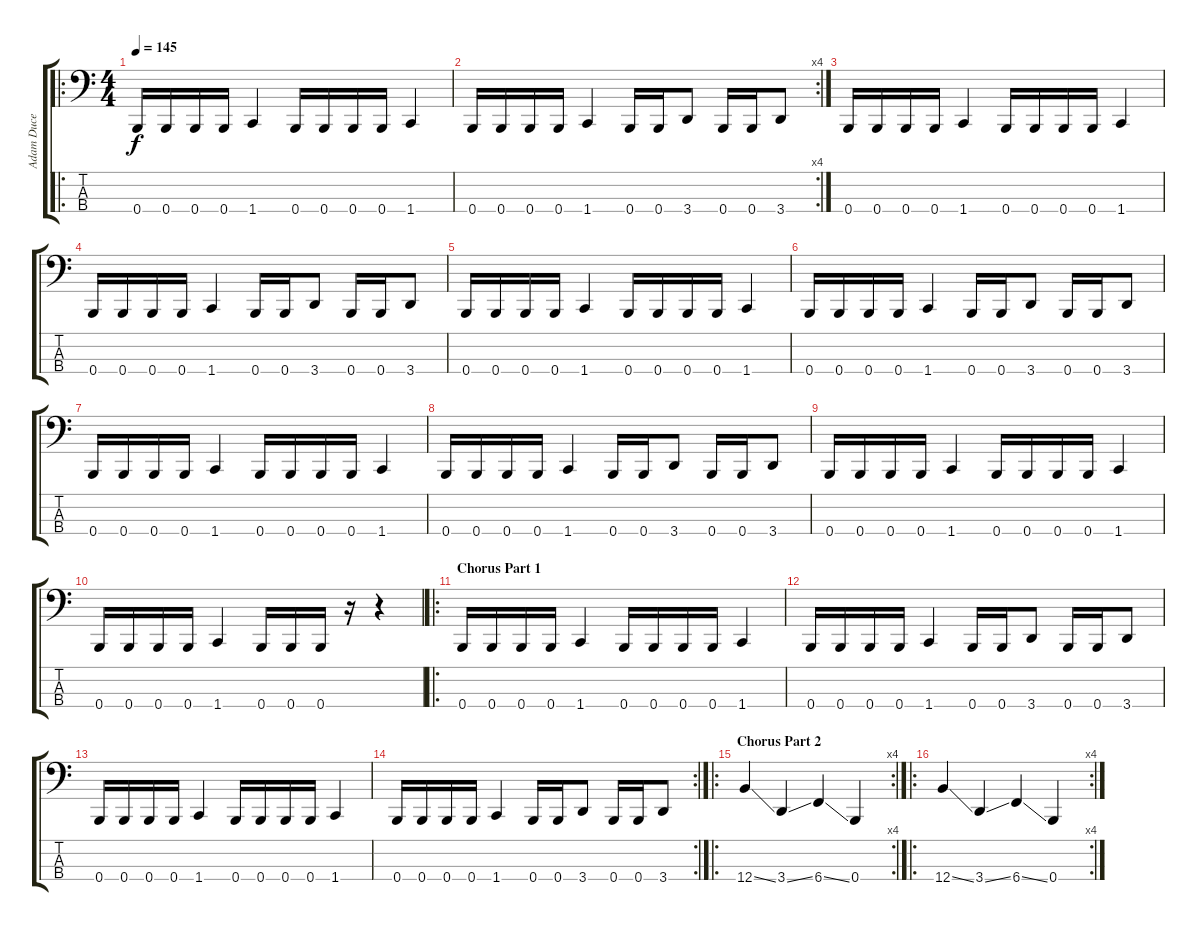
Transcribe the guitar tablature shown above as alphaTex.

\track ("Adam Duce" "Adam Duce") {instrument electricbasspick}
\staff {score tabs}
\tuning (E2 B1 Gb1 B0) {hide}
\ro
\ts (4 4)
\tempo 145
\clef f4
\ks c
0.4.16{dy f} 0.4.16 0.4.16 0.4.16 1.4.4 0.4.16 0.4.16 0.4.16 0.4.16 1.4.4 |
\rc 4
0.4.16 0.4.16 0.4.16 0.4.16 1.4.4 0.4.16 0.4.16 3.4.8 0.4.16 0.4.16 3.4.8 |
0.4.16 0.4.16 0.4.16 0.4.16 1.4.4 0.4.16 0.4.16 0.4.16 0.4.16 1.4.4 |
0.4.16 0.4.16 0.4.16 0.4.16 1.4.4 0.4.16 0.4.16 3.4.8 0.4.16 0.4.16 3.4.8 |
0.4.16 0.4.16 0.4.16 0.4.16 1.4.4 0.4.16 0.4.16 0.4.16 0.4.16 1.4.4 |
0.4.16 0.4.16 0.4.16 0.4.16 1.4.4 0.4.16 0.4.16 3.4.8 0.4.16 0.4.16 3.4.8 |
0.4.16 0.4.16 0.4.16 0.4.16 1.4.4 0.4.16 0.4.16 0.4.16 0.4.16 1.4.4 |
0.4.16 0.4.16 0.4.16 0.4.16 1.4.4 0.4.16 0.4.16 3.4.8 0.4.16 0.4.16 3.4.8 |
0.4.16 0.4.16 0.4.16 0.4.16 1.4.4 0.4.16 0.4.16 0.4.16 0.4.16 1.4.4 |
0.4.16 0.4.16 0.4.16 0.4.16 1.4.4 0.4.16 0.4.16 0.4.16 r.16 r.4 |
\ro
\section ("" "Chorus Part 1")
0.4.16 0.4.16 0.4.16 0.4.16 1.4.4 0.4.16 0.4.16 0.4.16 0.4.16 1.4.4 |
0.4.16 0.4.16 0.4.16 0.4.16 1.4.4 0.4.16 0.4.16 3.4.8 0.4.16 0.4.16 3.4.8 |
0.4.16 0.4.16 0.4.16 0.4.16 1.4.4 0.4.16 0.4.16 0.4.16 0.4.16 1.4.4 |
\rc 2
0.4.16 0.4.16 0.4.16 0.4.16 1.4.4 0.4.16 0.4.16 3.4.8 0.4.16 0.4.16 3.4.8 |
\ro
\rc 4
\section ("" "Chorus Part 2")
12.4{ss}.4 3.4{ss}.4 6.4{ss}.4 0.4.4 |
\ro
\rc 4
12.4{ss}.4 3.4{ss}.4 6.4{ss}.4 0.4.4
